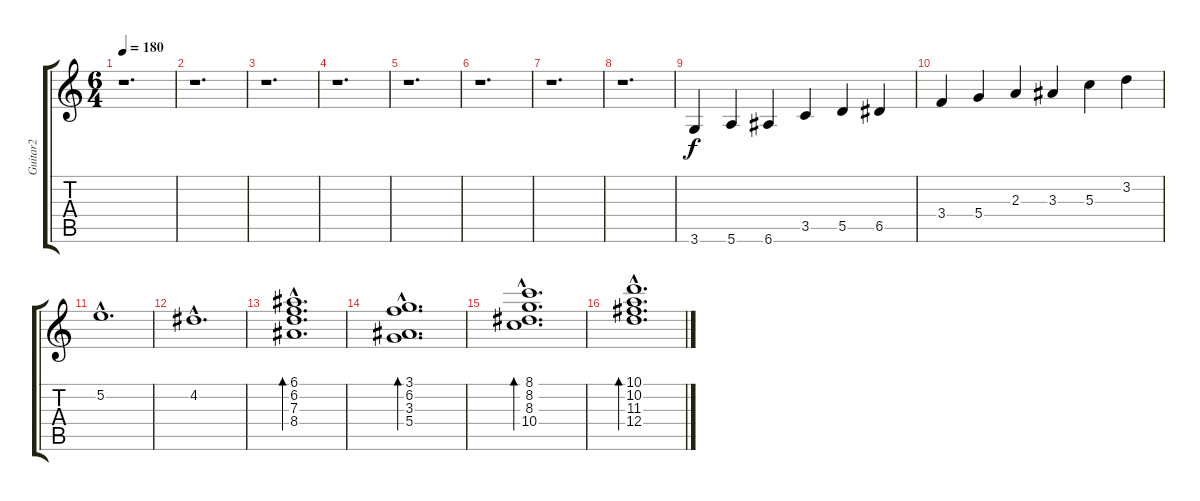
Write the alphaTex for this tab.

\track ("Guitar2" "Guitar2") {instrument acousticguitarnylon}
\staff {score tabs}
\tuning (E4 B3 G3 D3 A2 E2) {hide}
\ts (6 4)
\tempo 180
\clef g2
\ks c
r.1{d dy f} |
r.1{d} |
r.1{d} |
r.1{d} |
r.1{d} |
r.1{d} |
r.1{d} |
r.1{d} |
3.6.4 5.6.4 6.6.4 3.5.4 5.5.4 6.5.4 |
3.4.4 5.4.4 2.3.4 3.3.4 5.3.4 3.2.4 |
5.2{hac}.1{d} |
4.2{hac}.1{d} |
(6.1{hac} 6.2{hac} 7.3{hac} 8.4{hac}).1{d bd 480} |
(3.1{hac} 6.2{hac} 3.3{hac} 5.4{hac}).1{d bd 480} |
(8.1{hac} 8.2{hac} 8.3{hac} 10.4{hac}).1{d bd 480} |
(10.1{hac} 10.2{hac} 11.3{hac} 12.4{hac}).1{d bd 480}
